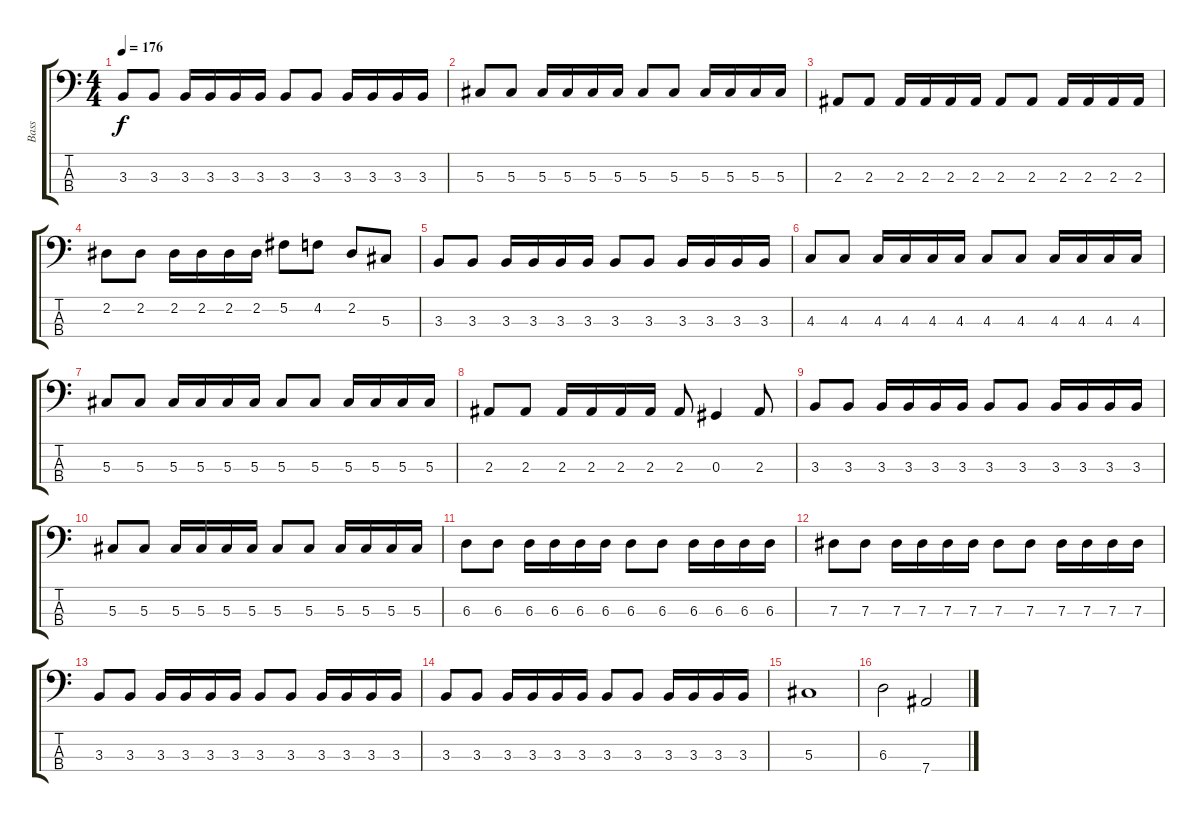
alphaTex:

\track ("Bass" "Bass") {instrument electricbassfinger}
\staff {score tabs}
\tuning (Gb2 Db2 Ab1 Eb1) {hide}
\ts (4 4)
\tempo 176
\clef f4
\ks c
3.3.8{dy f} 3.3.8 3.3.16 3.3.16 3.3.16 3.3.16 3.3.8 3.3.8 3.3.16 3.3.16 3.3.16 3.3.16 |
5.3.8 5.3.8 5.3.16 5.3.16 5.3.16 5.3.16 5.3.8 5.3.8 5.3.16 5.3.16 5.3.16 5.3.16 |
2.3.8 2.3.8 2.3.16 2.3.16 2.3.16 2.3.16 2.3.8 2.3.8 2.3.16 2.3.16 2.3.16 2.3.16 |
2.2.8 2.2.8 2.2.16 2.2.16 2.2.16 2.2.16 5.2.8 4.2.8 2.2.8 5.3.8 |
3.3.8 3.3.8 3.3.16 3.3.16 3.3.16 3.3.16 3.3.8 3.3.8 3.3.16 3.3.16 3.3.16 3.3.16 |
4.3.8 4.3.8 4.3.16 4.3.16 4.3.16 4.3.16 4.3.8 4.3.8 4.3.16 4.3.16 4.3.16 4.3.16 |
5.3.8 5.3.8 5.3.16 5.3.16 5.3.16 5.3.16 5.3.8 5.3.8 5.3.16 5.3.16 5.3.16 5.3.16 |
2.3.8 2.3.8 2.3.16 2.3.16 2.3.16 2.3.16 2.3.8 0.3.4 2.3.8 |
3.3.8 3.3.8 3.3.16 3.3.16 3.3.16 3.3.16 3.3.8 3.3.8 3.3.16 3.3.16 3.3.16 3.3.16 |
5.3.8 5.3.8 5.3.16 5.3.16 5.3.16 5.3.16 5.3.8 5.3.8 5.3.16 5.3.16 5.3.16 5.3.16 |
6.3.8 6.3.8 6.3.16 6.3.16 6.3.16 6.3.16 6.3.8 6.3.8 6.3.16 6.3.16 6.3.16 6.3.16 |
7.3.8 7.3.8 7.3.16 7.3.16 7.3.16 7.3.16 7.3.8 7.3.8 7.3.16 7.3.16 7.3.16 7.3.16 |
3.3.8 3.3.8 3.3.16 3.3.16 3.3.16 3.3.16 3.3.8 3.3.8 3.3.16 3.3.16 3.3.16 3.3.16 |
3.3.8 3.3.8 3.3.16 3.3.16 3.3.16 3.3.16 3.3.8 3.3.8 3.3.16 3.3.16 3.3.16 3.3.16 |
5.3.1 |
6.3.2 7.4.2
